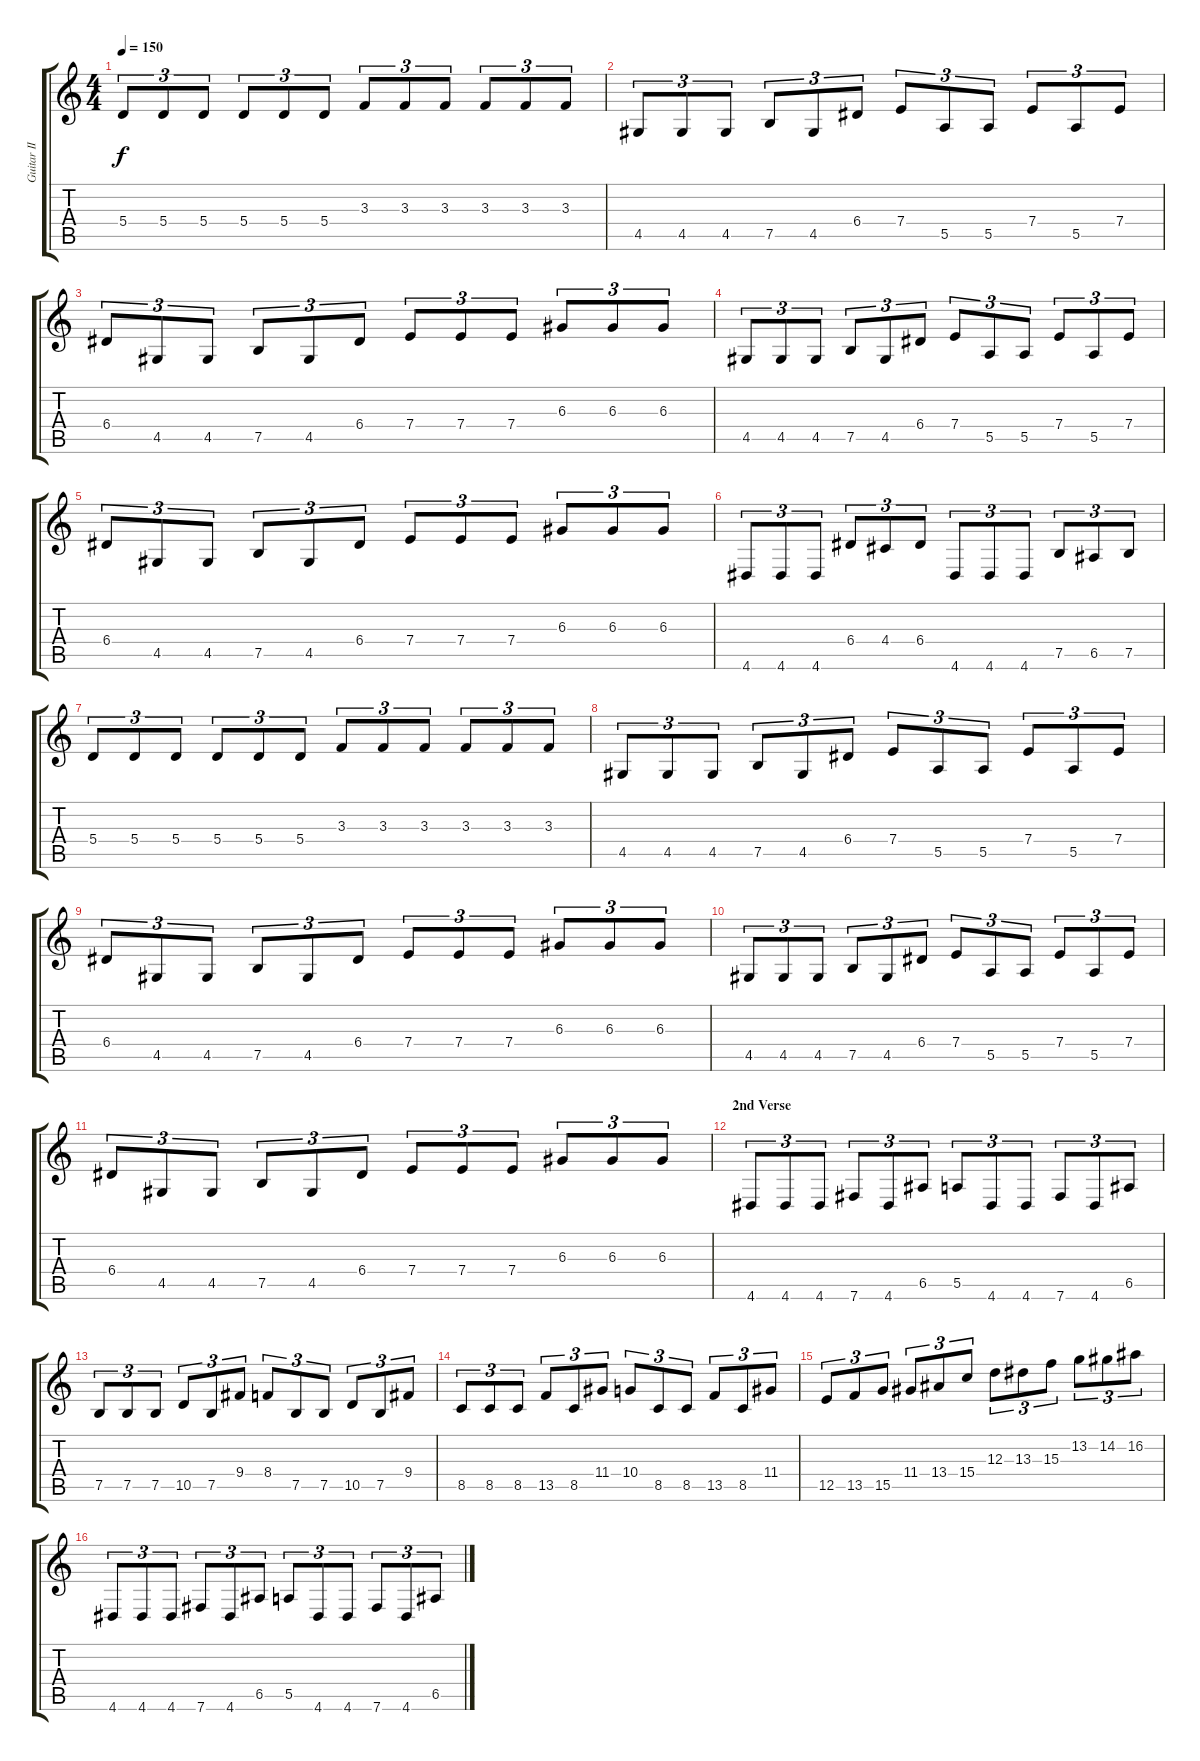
\track ("Guitar II" "Guitar II") {instrument distortionguitar}
\staff {score tabs}
\tuning (B3 Gb3 D3 A2 E2 B1) {hide}
\ts (4 4)
\tempo 150
\clef g2
\ks c
5.4.8{tu (3 2) dy f} 5.4.8{tu (3 2)} 5.4.8{tu (3 2)} 5.4.8{tu (3 2)} 5.4.8{tu (3 2)} 5.4.8{tu (3 2)} 3.3.8{tu (3 2)} 3.3.8{tu (3 2)} 3.3.8{tu (3 2)} 3.3.8{tu (3 2)} 3.3.8{tu (3 2)} 3.3.8{tu (3 2)} |
4.5.8{tu (3 2)} 4.5.8{tu (3 2)} 4.5.8{tu (3 2)} 7.5.8{tu (3 2)} 4.5.8{tu (3 2)} 6.4.8{tu (3 2)} 7.4.8{tu (3 2)} 5.5.8{tu (3 2)} 5.5.8{tu (3 2)} 7.4.8{tu (3 2)} 5.5.8{tu (3 2)} 7.4.8{tu (3 2)} |
6.4.8{tu (3 2)} 4.5.8{tu (3 2)} 4.5.8{tu (3 2)} 7.5.8{tu (3 2)} 4.5.8{tu (3 2)} 6.4.8{tu (3 2)} 7.4.8{tu (3 2)} 7.4.8{tu (3 2)} 7.4.8{tu (3 2)} 6.3.8{tu (3 2)} 6.3.8{tu (3 2)} 6.3.8{tu (3 2)} |
4.5.8{tu (3 2)} 4.5.8{tu (3 2)} 4.5.8{tu (3 2)} 7.5.8{tu (3 2)} 4.5.8{tu (3 2)} 6.4.8{tu (3 2)} 7.4.8{tu (3 2)} 5.5.8{tu (3 2)} 5.5.8{tu (3 2)} 7.4.8{tu (3 2)} 5.5.8{tu (3 2)} 7.4.8{tu (3 2)} |
6.4.8{tu (3 2)} 4.5.8{tu (3 2)} 4.5.8{tu (3 2)} 7.5.8{tu (3 2)} 4.5.8{tu (3 2)} 6.4.8{tu (3 2)} 7.4.8{tu (3 2)} 7.4.8{tu (3 2)} 7.4.8{tu (3 2)} 6.3.8{tu (3 2)} 6.3.8{tu (3 2)} 6.3.8{tu (3 2)} |
4.6.8{tu (3 2)} 4.6.8{tu (3 2)} 4.6.8{tu (3 2)} 6.4.8{tu (3 2)} 4.4.8{tu (3 2)} 6.4.8{tu (3 2)} 4.6.8{tu (3 2)} 4.6.8{tu (3 2)} 4.6.8{tu (3 2)} 7.5.8{tu (3 2)} 6.5.8{tu (3 2)} 7.5.8{tu (3 2)} |
5.4.8{tu (3 2)} 5.4.8{tu (3 2)} 5.4.8{tu (3 2)} 5.4.8{tu (3 2)} 5.4.8{tu (3 2)} 5.4.8{tu (3 2)} 3.3.8{tu (3 2)} 3.3.8{tu (3 2)} 3.3.8{tu (3 2)} 3.3.8{tu (3 2)} 3.3.8{tu (3 2)} 3.3.8{tu (3 2)} |
4.5.8{tu (3 2)} 4.5.8{tu (3 2)} 4.5.8{tu (3 2)} 7.5.8{tu (3 2)} 4.5.8{tu (3 2)} 6.4.8{tu (3 2)} 7.4.8{tu (3 2)} 5.5.8{tu (3 2)} 5.5.8{tu (3 2)} 7.4.8{tu (3 2)} 5.5.8{tu (3 2)} 7.4.8{tu (3 2)} |
6.4.8{tu (3 2)} 4.5.8{tu (3 2)} 4.5.8{tu (3 2)} 7.5.8{tu (3 2)} 4.5.8{tu (3 2)} 6.4.8{tu (3 2)} 7.4.8{tu (3 2)} 7.4.8{tu (3 2)} 7.4.8{tu (3 2)} 6.3.8{tu (3 2)} 6.3.8{tu (3 2)} 6.3.8{tu (3 2)} |
4.5.8{tu (3 2)} 4.5.8{tu (3 2)} 4.5.8{tu (3 2)} 7.5.8{tu (3 2)} 4.5.8{tu (3 2)} 6.4.8{tu (3 2)} 7.4.8{tu (3 2)} 5.5.8{tu (3 2)} 5.5.8{tu (3 2)} 7.4.8{tu (3 2)} 5.5.8{tu (3 2)} 7.4.8{tu (3 2)} |
6.4.8{tu (3 2)} 4.5.8{tu (3 2)} 4.5.8{tu (3 2)} 7.5.8{tu (3 2)} 4.5.8{tu (3 2)} 6.4.8{tu (3 2)} 7.4.8{tu (3 2)} 7.4.8{tu (3 2)} 7.4.8{tu (3 2)} 6.3.8{tu (3 2)} 6.3.8{tu (3 2)} 6.3.8{tu (3 2)} |
\section ("" "2nd Verse")
4.6.8{tu (3 2)} 4.6.8{tu (3 2)} 4.6.8{tu (3 2)} 7.6.8{tu (3 2)} 4.6.8{tu (3 2)} 6.5.8{tu (3 2)} 5.5.8{tu (3 2)} 4.6.8{tu (3 2)} 4.6.8{tu (3 2)} 7.6.8{tu (3 2)} 4.6.8{tu (3 2)} 6.5.8{tu (3 2)} |
7.5.8{tu (3 2)} 7.5.8{tu (3 2)} 7.5.8{tu (3 2)} 10.5.8{tu (3 2)} 7.5.8{tu (3 2)} 9.4.8{tu (3 2)} 8.4.8{tu (3 2)} 7.5.8{tu (3 2)} 7.5.8{tu (3 2)} 10.5.8{tu (3 2)} 7.5.8{tu (3 2)} 9.4.8{tu (3 2)} |
8.5.8{tu (3 2)} 8.5.8{tu (3 2)} 8.5.8{tu (3 2)} 13.5.8{tu (3 2)} 8.5.8{tu (3 2)} 11.4.8{tu (3 2)} 10.4.8{tu (3 2)} 8.5.8{tu (3 2)} 8.5.8{tu (3 2)} 13.5.8{tu (3 2)} 8.5.8{tu (3 2)} 11.4.8{tu (3 2)} |
12.5.8{tu (3 2)} 13.5.8{tu (3 2)} 15.5.8{tu (3 2)} 11.4.8{tu (3 2)} 13.4.8{tu (3 2)} 15.4.8{tu (3 2)} 12.3.8{tu (3 2)} 13.3.8{tu (3 2)} 15.3.8{tu (3 2)} 13.2.8{tu (3 2)} 14.2.8{tu (3 2)} 16.2.8{tu (3 2)} |
4.6.8{tu (3 2)} 4.6.8{tu (3 2)} 4.6.8{tu (3 2)} 7.6.8{tu (3 2)} 4.6.8{tu (3 2)} 6.5.8{tu (3 2)} 5.5.8{tu (3 2)} 4.6.8{tu (3 2)} 4.6.8{tu (3 2)} 7.6.8{tu (3 2)} 4.6.8{tu (3 2)} 6.5.8{tu (3 2)}
